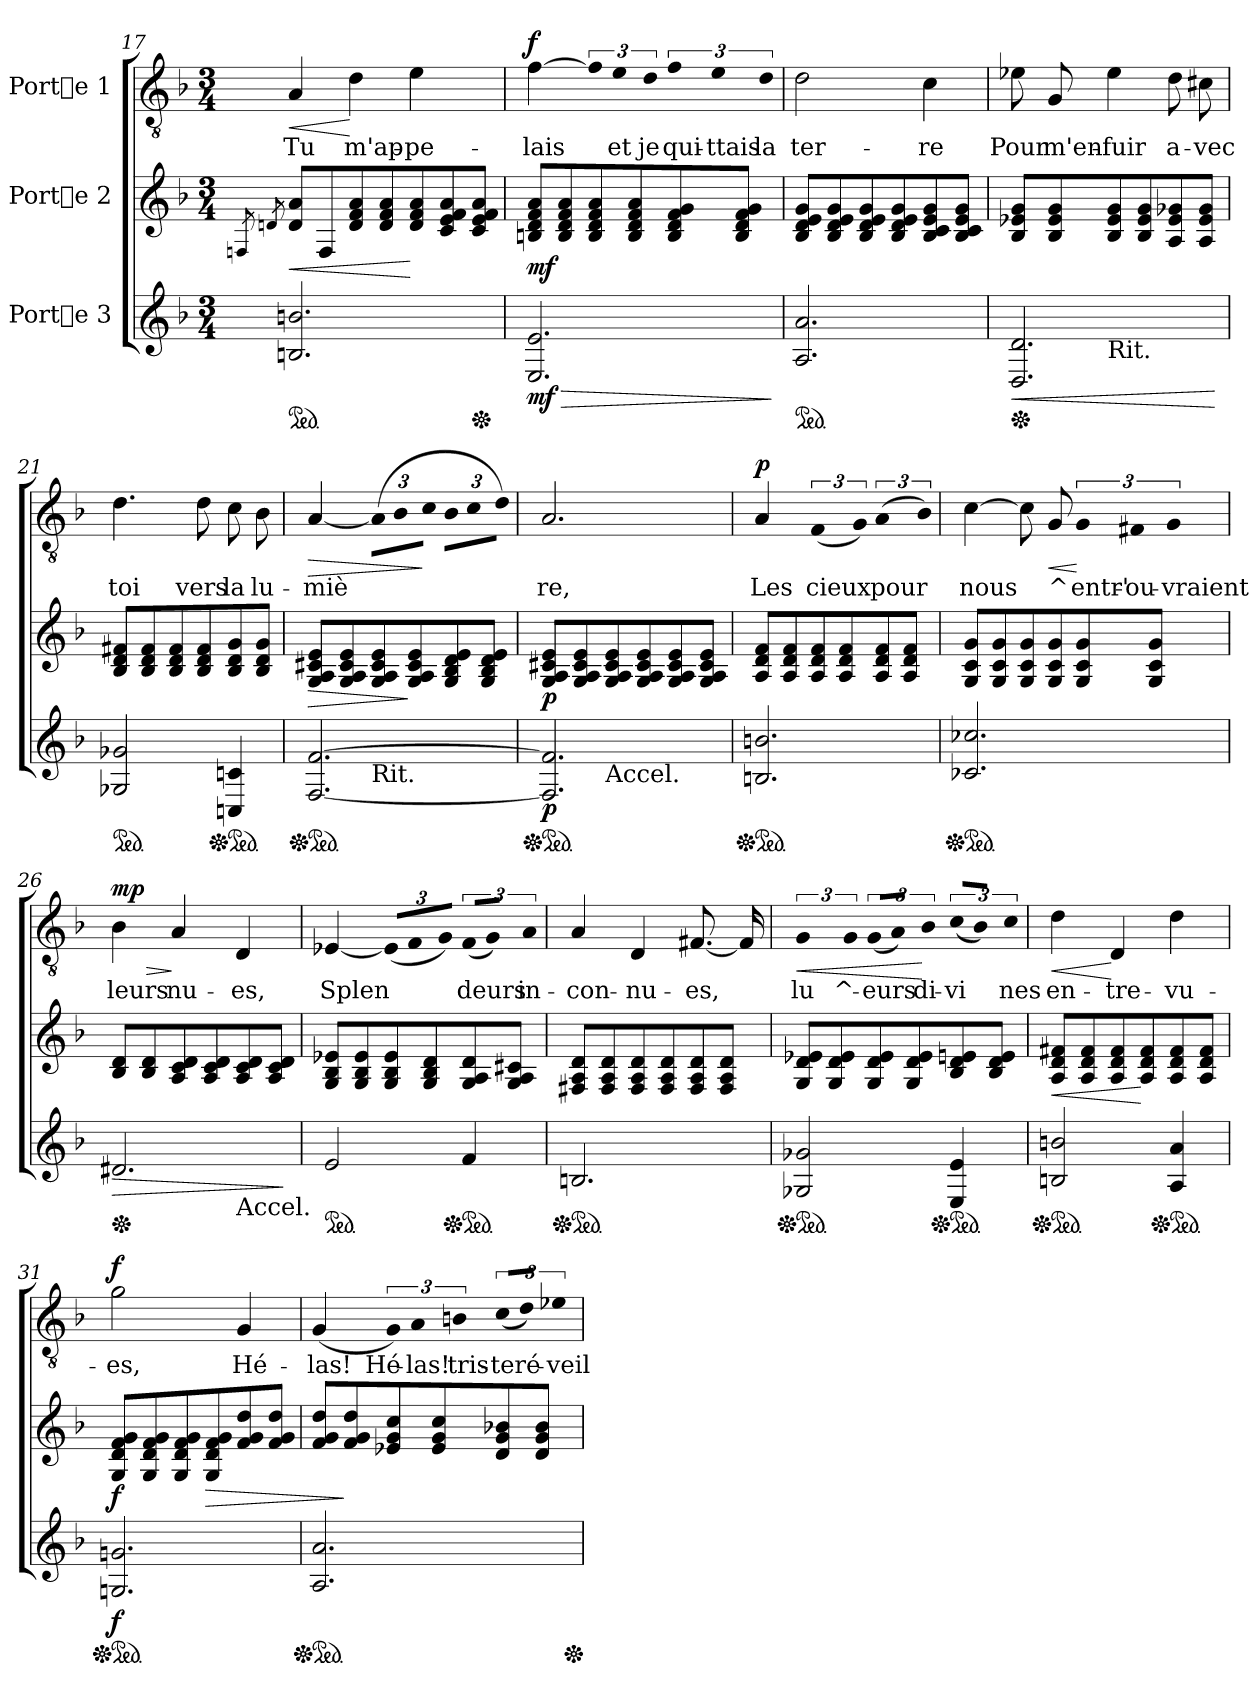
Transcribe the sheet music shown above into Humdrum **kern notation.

**kern	**dynam	**kern	**dynam	**kern	**text	**dynam
*part3	*part3	*part2	*part2	*part1	*part1	*part1
*staff3	*staff3	*staff2	*staff2	*staff1	*staff1	*staff1
*I"Porte 3	*	*I"Porte 2	*	*I"Porte 1	*	*
!!LO:PB:g=z
*clefG2	*	*clefG2	*	*clefGv2	*	*
*k[b-]	*	*k[b-]	*	*k[b-]	*	*
*F:	*	*F:	*	*F:	*	*
*M3/4	*	*M3/4	*	*M3/4	*	*
*MM60	*	*MM60	*	*MM60	*	*
=17	=17	=17	=17	=17	=17	=17
.	.	8qFn/	.	.	.	.
.	.	8qdn/	.	.	.	.
*ped	*	*	*	*	*	*
!	!	!	!LO:HP:b	!	!LO:LY:b	!LO:HP:b
2.b/ 2.B/	.	8a/ 8d/L	<	4A/	Tu	<
.	.	8F/	.	.	.	.
!	!	!	!	!	!LO:LY:b	!
.	.	8a/ 8f/ 8d/	.	4d\	m'ap-	[
.	.	8a/ 8f/ 8d/	.	.	.	.
!	!	!	!	!	!LO:LY:b	!
.	.	8a/ 8f/ 8d/	[	4e\	-pe-	.
.	.	8a/ 8f/ 8e/ 8c/	.	.	.	.
*Xped	*	*	*	*	*	*
8ryy	.	8a/ 8f/ 8e/ 8c/J	.	8ryy	.	.
=18	=18	=18	=18	=18	=18	=18
!	!LO:HP:b	!	!	!	!LO:LY:b	!
!	!LO:DY:n=1:b	!	!LO:DY:b	!	!	!LO:DY:a
*^	*	*	*	*	*	*
2.e/ 2.E/	4ryy	> mf	8a/ 8f/ 8d/ 8Bn/L	mf	[>4f\	-lais	f
.	.	.	8a/ 8f/ 8d/ 8B/	.	.	.	.
*MM55	*	*	*	*	*	*	*
!	!	!	!	!	!LO:N:vis=8	!LO:LY:b	!
.	2ryy	.	8a/ 8f/ 8d/ 8B/	.	12f\]	.	.
!	!	!	!	!	!LO:N:vis=8	!LO:LY:b	!
.	.	.	.	.	12e\	et	.
.	.	.	8a/ 8f/ 8d/ 8B/	.	.	.	.
!	!	!	!	!	!LO:N:vis=8	!LO:LY:b	!
.	.	.	.	.	12d\	je	.
!	!	!	!	!	!LO:N:vis=8	!LO:LY:b	!
.	.	.	8g/ 8f/ 8d/ 8B/	.	12f\	qui-	.
!	!	!	!	!	!LO:N:vis=8	!LO:LY:b	!
.	.	.	.	.	12e\	-ttais	.
.	.	.	8g/ 8f/ 8d/ 8B/J	.	.	.	.
!	!	!	!	!	!LO:N:vis=8	!LO:LY:b	!
.	.	.	.	.	12d\	la	.
.	.	]	.	.	.	.	.
*v	*v	*	*	*	*	*	*
=19	=19	=19	=19	=19	=19	=19
*ped	*	*	*	*	*	*
*^	*	*	*	*	*	*
!LO:TX:b:t=Accel.	!	!	!	!	!	!	!
!	!	!	!	!	!	!LO:LY:b	!
*v	*v	*	*	*	*	*	*
2.a/ 2.A/	.	8g/ 8e/ 8d/ 8B-/L	.	2d\	ter-	.
.	.	8g/ 8e/ 8d/ 8B-/	.	.	.	.
.	.	8g/ 8e/ 8d/ 8B-/	.	.	.	.
.	.	8g/ 8e/ 8d/ 8B-/	.	.	.	.
!	!	!	!	!	!LO:LY:b	!
.	.	8g/ 8e/ 8c/ 8B-/	.	4c\	-re	.
.	.	8g/ 8e/ 8c/ 8B-/J	.	.	.	.
!!LO:LB:g=z
=20	=20	=20	=20	=20	=20	=20
*Xped	*	*	*	*	*	*
*MM55	*	*	*	*	*	*
!	!LO:HP:b	!	!	!	!LO:LY:b	!
*^	*	*	*	*	*	*
2.d/ 2.D/	4ryy	<	8g/ 8e-X/ 8B-/L	.	8e-X\	Pour	.
!	!	!	!	!	!	!LO:LY:b	!
.	.	.	8g/ 8e-/ 8B-/	.	8G/	m'en-	.
!	!LO:TX:b:t=Rit.	!	!	!	!	!	!
!	!	!	!	!	!	!LO:LY:b	!
.	2ryy	.	8g/ 8e-/ 8B-/	.	4e-\	-fuir	.
.	.	.	8g/ 8e-/ 8B-/	.	.	.	.
!	!	!	!	!	!	!LO:LY:b	!
.	.	.	8g-X/ 8e-/ 8A/	.	8d\	a-	.
!	!	!	!	!	!	!LO:LY:b	!
.	.	.	8g-/ 8e-/ 8A/J	.	8c#X\	-vec	.
.	.	[	.	.	.	.	.
*v	*v	*	*	*	*	*	*
=21	=21	=21	=21	=21	=21	=21
*ped	*	*	*	*	*	*
*MM60	*	*	*	*	*	*
*^	*	*	*	*	*	*
!	!	!	!	!	!	!LO:LY:b	!
*v	*v	*	*	*	*	*	*
2g-/ 2G-/	.	8f#X/ 8d/ 8B-/L	.	4.d\	toi	.
.	.	8f#/ 8d/ 8B-/	.	.	.	.
.	.	8f#/ 8d/ 8B-/	.	.	.	.
!	!	!	!	!	!LO:LY:b	!
.	.	8f#/ 8d/ 8B-/	.	8d\	vers	.
*Xped	*	*	*	*	*	*
*ped	*	*	*	*	*	*
!	!	!	!	!	!LO:LY:b	!
4cn/ 4Cn/	.	8g/ 8d/ 8B-/	.	8c\	la	.
!	!	!	!	!	!LO:LY:b	!
.	.	8g/ 8d/ 8B-/J	.	8B-\	lu-	.
=22	=22	=22	=22	=22	=22	=22
*Xped	*	*	*	*	*	*
*ped	*	*	*	*	*	*
!	!	!	!LO:HP:b	!	!LO:LY:b	!LO:HP:b
*^	*	*	*	*	*	*
[<2.f/ [<2.F/	4ryy	.	8e/ 8c#X/ 8A/ 8G/L	>	[<4A/	-miè-	>
.	.	.	8e/ 8c#/ 8A/ 8G/	.	.	.	.
!	!LO:TX:b:t=Rit.	!	!	!	!	!	!
!	!	!	!	!	!LO:N:vis=8	!LO:LY:b	!
.	2ryy	.	8e/ 8c#/ 8A/ 8G/	.	(>12A\L]	--	.
!	!	!	!	!	!LO:N:vis=8	!LO:LY:b	!
.	.	.	.	.	12B-\	--	.
.	.	.	8e/ 8c#/ 8A/ 8G/	]	.	.	.
!	!	!	!	!	!LO:N:vis=8	!LO:LY:b	!
.	.	.	.	.	12c\J	--	]
!	!	!	!	!	!LO:N:vis=8	!LO:LY:b	!
.	.	.	8e/ 8d/ 8B-/ 8G/	.	12B-\L	--	.
!	!	!	!	!	!LO:N:vis=8	!LO:LY:b	!
.	.	.	.	.	12c\	--	.
.	.	.	8e/ 8d/ 8B-/ 8G/J	.	.	.	.
!	!	!	!	!	!LO:N:vis=8	!LO:LY:b	!
.	.	.	.	.	12d\J)	--	.
!!LO:LB:g=z
=23	=23	=23	=23	=23	=23	=23	=23
*Xped	*	*	*	*	*	*	*
*ped	*	*	*	*	*	*	*
*MM55	*	*	*	*	*	*	*
!	!	!LO:DY:b	!	!LO:DY:b	!	!LO:LY:b	!
2.f/] 2.F/]	4ryy	p	8e/ 8c#X/ 8A/ 8G/L	p	2.A/	-re,	.
.	.	.	8e/ 8c#/ 8A/ 8G/	.	.	.	.
!	!LO:TX:b:t=Accel.	!	!	!	!	!	!
.	2ryy	.	8e/ 8c#/ 8A/ 8G/	.	.	.	.
.	.	.	8e/ 8c#/ 8A/ 8G/	.	.	.	.
.	.	.	8e/ 8c#/ 8A/ 8G/	.	.	.	.
.	.	.	8e/ 8c#/ 8A/ 8G/J	.	.	.	.
*v	*v	*	*	*	*	*	*
=24	=24	=24	=24	=24	=24	=24
*Xped	*	*	*	*	*	*
*ped	*	*	*	*	*	*
*MM60	*	*	*	*	*	*
*^	*	*	*	*	*	*
!	!	!	!	!	!	!LO:LY:b	!LO:DY:a
*v	*v	*	*	*	*	*	*
2.b/ 2.B/	.	8f/ 8d/ 8A/L	.	4A/	Les	p
.	.	8f/ 8d/ 8A/	.	.	.	.
!	!	!	!	!LO:N:vis=4	!LO:LY:b	!
.	.	8f/ 8d/ 8A/	.	(>6F/	cieux	.
.	.	8f/ 8d/ 8A/	.	.	.	.
!	!	!	!	!LO:N:vis=8	!LO:LY:b	!
.	.	.	.	12G/)	.	.
!	!	!	!	!LO:N:vis=4	!LO:LY:b	!
.	.	8f/ 8d/ 8A/	.	(>6A/	pour	.
.	.	8f/ 8d/ 8A/J	.	.	.	.
!	!	!	!	!LO:N:vis=8	!LO:LY:b	!
.	.	.	.	12B-\)	.	.
=25	=25	=25	=25	=25	=25	=25
*Xped	*	*	*	*	*	*
*ped	*	*	*	*	*	*
!LO:TX:b:t=Rit.	!	!	!	!	!	!
!	!	!	!	!	!LO:LY:b	!
*^	*	*	*	*	*	*
2.cc-X/ 2.c-X/	2ryy	.	8g/ 8c/ 8G/L	.	[>4c\	nous	.
.	.	.	8g/ 8c/ 8G/	.	.	.	.
!	!	!	!	!	!	!LO:LY:b	!
.	.	.	8g/ 8c/ 8G/	.	8c\]	.	.
!	!	!	!	!	!	!LO:LY:b	!LO:HP:b
.	.	.	8g/ 8c/ 8G/	.	8G/	^	<
*MM55	*	*	*	*	*	*	*
!	!	!	!	!	!LO:N:vis=8	!LO:LY:b	!
.	4ryy	.	8g/ 8c/ 8G/	.	12G/	entr'-	[
!	!	!	!	!	!LO:N:vis=8	!LO:LY:b	!
.	.	.	.	.	12F#X/	-ou-	.
.	.	.	8g/ 8c/ 8G/J	.	.	.	.
!	!	!	!	!	!LO:N:vis=8	!LO:LY:b	!
.	.	.	.	.	12G/	-vraient	.
!!LO:PB:g=z
=26	=26	=26	=26	=26	=26	=26	=26
*Xped	*	*	*	*	*	*	*
!	!	!LO:HP:b	!	!	!	!LO:LY:b	!LO:HP:b
!	!	!	!	!	!	!	!LO:DY:n=1:a
2.d#X/	2ryy	>	8d/ 8B-/L	.	4B-\	leurs	> mp
.	.	.	8d/ 8B-/	.	.	.	.
!	!	!	!	!	!	!LO:LY:b	!
.	.	.	8d/ 8c/ 8A/	.	4A/	nu-	]
.	.	.	8d/ 8c/ 8A/	.	.	.	.
!	!LO:TX:b:t=Accel.	!	!	!	!	!	!
!	!	!	!	!	!	!LO:LY:b	!
.	4ryy	.	8d/ 8c/ 8A/	.	4D/	-es,	.
.	.	.	8d/ 8c/ 8A/J	.	.	.	.
.	.	]	.	.	.	.	.
*v	*v	*	*	*	*	*	*
=27	=27	=27	=27	=27	=27	=27
*ped	*	*	*	*	*	*
*MM60	*	*	*	*	*	*
*^	*	*	*	*	*	*
!	!	!	!	!	!	!LO:LY:b	!
*v	*v	*	*	*	*	*	*
2e/	.	8e-X/ 8B-/ 8G/L	.	[<4E-X/	Splen-	.
.	.	8e-/ 8B-/ 8G/	.	.	.	.
!	!	!	!	!LO:N:vis=8	!LO:LY:b	!
.	.	8e-/ 8B-/ 8G/	.	(>12E-/L]	-	.
!	!	!	!	!LO:N:vis=8	!LO:LY:b	!
.	.	.	.	12F/	.	.
.	.	8d/ 8B-/ 8G/	.	.	.	.
!	!	!	!	!LO:N:vis=8	!LO:LY:b	!
.	.	.	.	12G/J)	.	.
*Xped	*	*	*	*	*	*
*ped	*	*	*	*	*	*
!	!	!	!	!LO:N:vis=8	!LO:LY:b	!
4f/	.	8d/ 8A/ 8G/	.	(>12F/L	deurs	.
!	!	!	!	!LO:N:vis=8	!LO:LY:b	!
.	.	.	.	12G/J)	.	.
.	.	8c#X/ 8A/ 8G/J	.	.	.	.
!	!	!	!	!LO:N:vis=8	!LO:LY:b	!
.	.	.	.	12A/	in-	.
=28	=28	=28	=28	=28	=28	=28
*Xped	*	*	*	*	*	*
*ped	*	*	*	*	*	*
!	!	!	!	!	!LO:LY:b	!
2.B/	.	8d/ 8A/ 8F#X/L	.	4A/	-con-	.
.	.	8d/ 8A/ 8F#/	.	.	.	.
!	!	!	!	!	!LO:LY:b	!
.	.	8d/ 8A/ 8F#/	.	4D/	-nu-	.
.	.	8d/ 8A/ 8F#/	.	.	.	.
!	!	!	!	!	!LO:LY:b	!
.	.	8d/ 8A/ 8F#/	.	[<8.F#X/	-es,	.
.	.	8d/ 8A/ 8F#/J	.	.	.	.
!	!	!	!	!	!LO:LY:b	!
.	.	.	.	16F#/]	.	.
!!LO:LB:g=z
=29	=29	=29	=29	=29	=29	=29
*Xped	*	*	*	*	*	*
*ped	*	*	*	*	*	*
!	!	!	!	!LO:N:vis=4	!LO:LY:b	!LO:HP:b
2g-/ 2G-/	.	8e-X/ 8d/ 8G/L	.	6G/	lu	<
.	.	8e-/ 8d/ 8G/	.	.	.	.
!	!	!	!	!LO:N:vis=8	!LO:LY:b	!
.	.	.	.	12G/	^-	.
!	!	!	!	!LO:N:vis=8	!LO:LY:b	!
.	.	8e-/ 8d/ 8G/	.	(>12G/L	-eurs	.
!	!	!	!	!LO:N:vis=8	!LO:LY:b	!
.	.	.	.	12A/J)	.	.
.	.	8e-/ 8d/ 8G/	.	.	.	.
!	!	!	!	!LO:N:vis=8	!LO:LY:b	!
.	.	.	.	12B-/	di-	[
*Xped	*	*	*	*	*	*
*ped	*	*	*	*	*	*
!	!	!	!	!LO:N:vis=8	!LO:LY:b	!
4e/ 4E/	.	8en/ 8d/ 8B-/	.	(>12c/L	-vi-	.
!	!	!	!	!LO:N:vis=8	!LO:LY:b	!
.	.	.	.	12B-/J)	-	.
.	.	8e/ 8d/ 8B-/J	.	.	.	.
!	!	!	!	!LO:N:vis=8	!LO:LY:b	!
.	.	.	.	12c/	nes	.
=30	=30	=30	=30	=30	=30	=30
*Xped	*	*	*	*	*	*
*ped	*	*	*	*	*	*
!	!	!	!LO:HP:b	!	!LO:LY:b	!LO:HP:b
2b/ 2B/	.	8f#X/ 8d/ 8A/L	<	4d\	en-	<
.	.	8f#/ 8d/ 8A/	.	.	.	.
!	!	!	!	!	!LO:LY:b	!
.	.	8f#/ 8d/ 8A/	.	4D/	-tre-	[
.	.	8f#/ 8d/ 8A/	[	.	.	.
*Xped	*	*	*	*	*	*
*ped	*	*	*	*	*	*
!	!	!	!	!	!LO:LY:b	!
4a/ 4A/	.	8f#/ 8d/ 8A/	.	4d\	-vu-	.
.	.	8f#/ 8d/ 8A/J	.	.	.	.
=31	=31	=31	=31	=31	=31	=31
*Xped	*	*	*	*	*	*
*ped	*	*	*	*	*	*
!	!LO:DY:b	!	!LO:DY:b	!	!LO:LY:b	!LO:DY:a
2.gn/ 2.Gn/	f	8g/ 8f/ 8d/ 8G/L	f	2g\	-es,	f
.	.	8g/ 8f/ 8d/ 8G/	.	.	.	.
.	.	8g/ 8f/ 8d/ 8G/	.	.	.	.
!	!	!	!LO:HP:b	!	!	!
.	.	8g/ 8f/ 8d/ 8G/	>	.	.	.
!	!	!	!	!	!LO:LY:b	!
.	.	8dd/ 8g/ 8f/	.	4G/	Hé-	.
.	.	8dd/ 8g/ 8f/J	.	.	.	.
!!LO:LB:g=z
=32	=32	=32	=32	=32	=32	=32
*Xped	*	*	*	*	*	*
*ped	*	*	*	*	*	*
!	!	!	!	!	!LO:LY:b	!
2.a/ 2.A/	.	8dd/ 8g/ 8f/L	.	(>4G/	-las!	.
.	.	8dd/ 8g/ 8f/	]	.	.	.
!	!	!	!	!LO:N:vis=8	!LO:LY:b	!
.	.	8cc/ 8g/ 8e-X/	.	12G/)	Hé-	.
!	!	!	!	!LO:N:vis=8	!LO:LY:b	!
.	.	.	.	12A/	-las!	.
.	.	8cc/ 8g/ 8e-/	.	.	.	.
!	!	!	!	!LO:N:vis=8	!LO:LY:b	!
.	.	.	.	12Bn/	tris-	.
!	!	!	!	!LO:N:vis=8	!LO:LY:b	!
.	.	8b-X/ 8g/ 8d/	.	(>12c/L	-te	.
!	!	!	!	!LO:N:vis=8	!LO:LY:b	!
.	.	.	.	12d/J)	ré-	.
.	.	8b-/ 8g/ 8d/J	.	.	.	.
!	!	!	!	!LO:N:vis=8	!LO:LY:b	!
.	.	.	.	12e-X/	-veil	.
*Xped	*	*	*	*	*	*
=	=	=	=	=	=	=
*-	*-	*-	*-	*-	*-	*-
